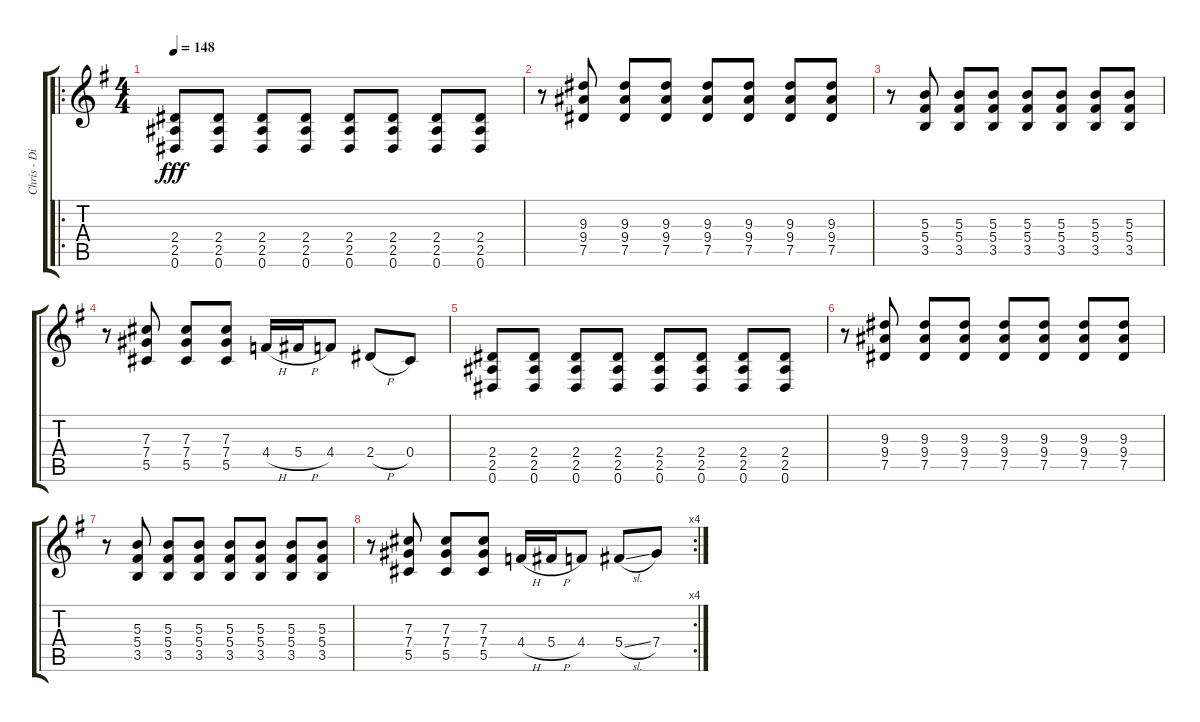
\track ("Chris - Distortion Guitar" "Chris - Di") {instrument distortionguitar}
\staff {score tabs}
\tuning (Eb4 Bb3 Gb3 Db3 Ab2 Eb2) {hide}
\ro
\ts (4 4)
\tempo 148
\clef g2
\ks g
(2.4 2.5 0.6).8{dy fff} (2.4 2.5 0.6).8 (2.4 2.5 0.6).8 (2.4 2.5 0.6).8 (2.4 2.5 0.6).8 (2.4 2.5 0.6).8 (2.4 2.5 0.6).8 (2.4 2.5 0.6).8 |
r.8 (9.3 9.4 7.5).8 (9.3 9.4 7.5).8 (9.3 9.4 7.5).8 (9.3 9.4 7.5).8 (9.3 9.4 7.5).8 (9.3 9.4 7.5).8 (9.3 9.4 7.5).8 |
r.8 (5.3 5.4 3.5).8 (5.3 5.4 3.5).8 (5.3 5.4 3.5).8 (5.3 5.4 3.5).8 (5.3 5.4 3.5).8 (5.3 5.4 3.5).8 (5.3 5.4 3.5).8 |
r.8 (7.3 7.4 5.5).8 (7.3 7.4 5.5).8 (7.3 7.4 5.5).8 4.4{h}.16 5.4{h}.16 4.4.8 2.4{h}.8 0.4.8 |
(2.4 2.5 0.6).8 (2.4 2.5 0.6).8 (2.4 2.5 0.6).8 (2.4 2.5 0.6).8 (2.4 2.5 0.6).8 (2.4 2.5 0.6).8 (2.4 2.5 0.6).8 (2.4 2.5 0.6).8 |
r.8 (9.3 9.4 7.5).8 (9.3 9.4 7.5).8 (9.3 9.4 7.5).8 (9.3 9.4 7.5).8 (9.3 9.4 7.5).8 (9.3 9.4 7.5).8 (9.3 9.4 7.5).8 |
r.8 (5.3 5.4 3.5).8 (5.3 5.4 3.5).8 (5.3 5.4 3.5).8 (5.3 5.4 3.5).8 (5.3 5.4 3.5).8 (5.3 5.4 3.5).8 (5.3 5.4 3.5).8 |
\rc 4
r.8 (7.3 7.4 5.5).8 (7.3 7.4 5.5).8 (7.3 7.4 5.5).8 4.4{h}.16 5.4{h}.16 4.4.8 5.4{sl}.8 7.4.8
